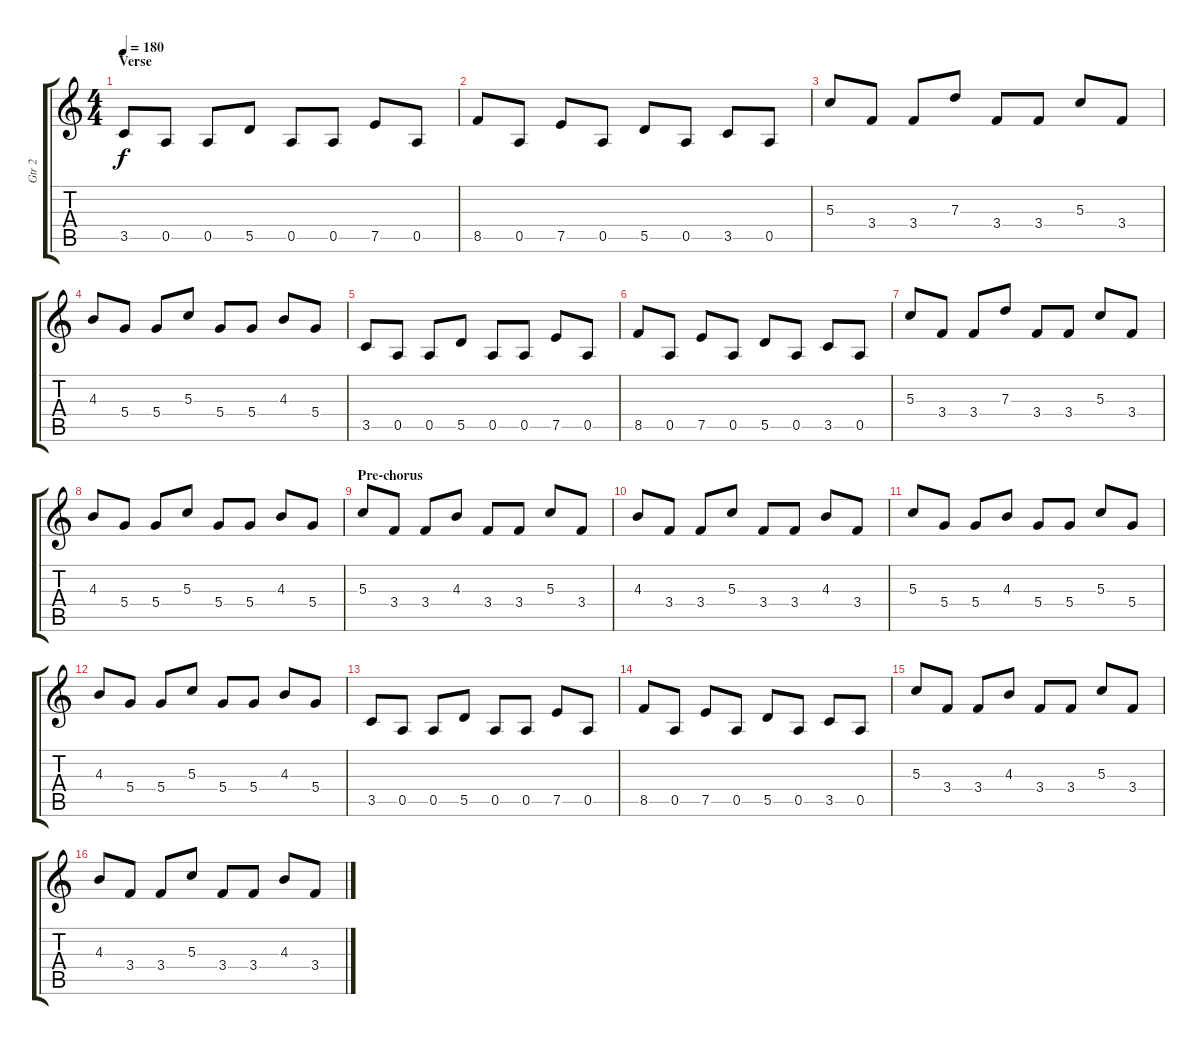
\track ("Gtr 2" "Gtr 2") {instrument distortionguitar}
\staff {score tabs}
\tuning (E4 B3 G3 D3 A2 E2) {hide}
\ts (4 4)
\section ("" "Verse")
\tempo 180
\clef g2
\ks c
3.5.8{dy f} 0.5.8 0.5.8 5.5.8 0.5.8 0.5.8 7.5.8 0.5.8 |
8.5.8 0.5.8 7.5.8 0.5.8 5.5.8 0.5.8 3.5.8 0.5.8 |
5.3.8 3.4.8 3.4.8 7.3.8 3.4.8 3.4.8 5.3.8 3.4.8 |
4.3.8 5.4.8 5.4.8 5.3.8 5.4.8 5.4.8 4.3.8 5.4.8 |
3.5.8 0.5.8 0.5.8 5.5.8 0.5.8 0.5.8 7.5.8 0.5.8 |
8.5.8 0.5.8 7.5.8 0.5.8 5.5.8 0.5.8 3.5.8 0.5.8 |
5.3.8 3.4.8 3.4.8 7.3.8 3.4.8 3.4.8 5.3.8 3.4.8 |
4.3.8 5.4.8 5.4.8 5.3.8 5.4.8 5.4.8 4.3.8 5.4.8 |
\section ("" "Pre-chorus")
5.3.8 3.4.8 3.4.8 4.3.8 3.4.8 3.4.8 5.3.8 3.4.8 |
4.3.8 3.4.8 3.4.8 5.3.8 3.4.8 3.4.8 4.3.8 3.4.8 |
5.3.8 5.4.8 5.4.8 4.3.8 5.4.8 5.4.8 5.3.8 5.4.8 |
4.3.8 5.4.8 5.4.8 5.3.8 5.4.8 5.4.8 4.3.8 5.4.8 |
3.5.8 0.5.8 0.5.8 5.5.8 0.5.8 0.5.8 7.5.8 0.5.8 |
8.5.8 0.5.8 7.5.8 0.5.8 5.5.8 0.5.8 3.5.8 0.5.8 |
5.3.8 3.4.8 3.4.8 4.3.8 3.4.8 3.4.8 5.3.8 3.4.8 |
4.3.8 3.4.8 3.4.8 5.3.8 3.4.8 3.4.8 4.3.8 3.4.8
